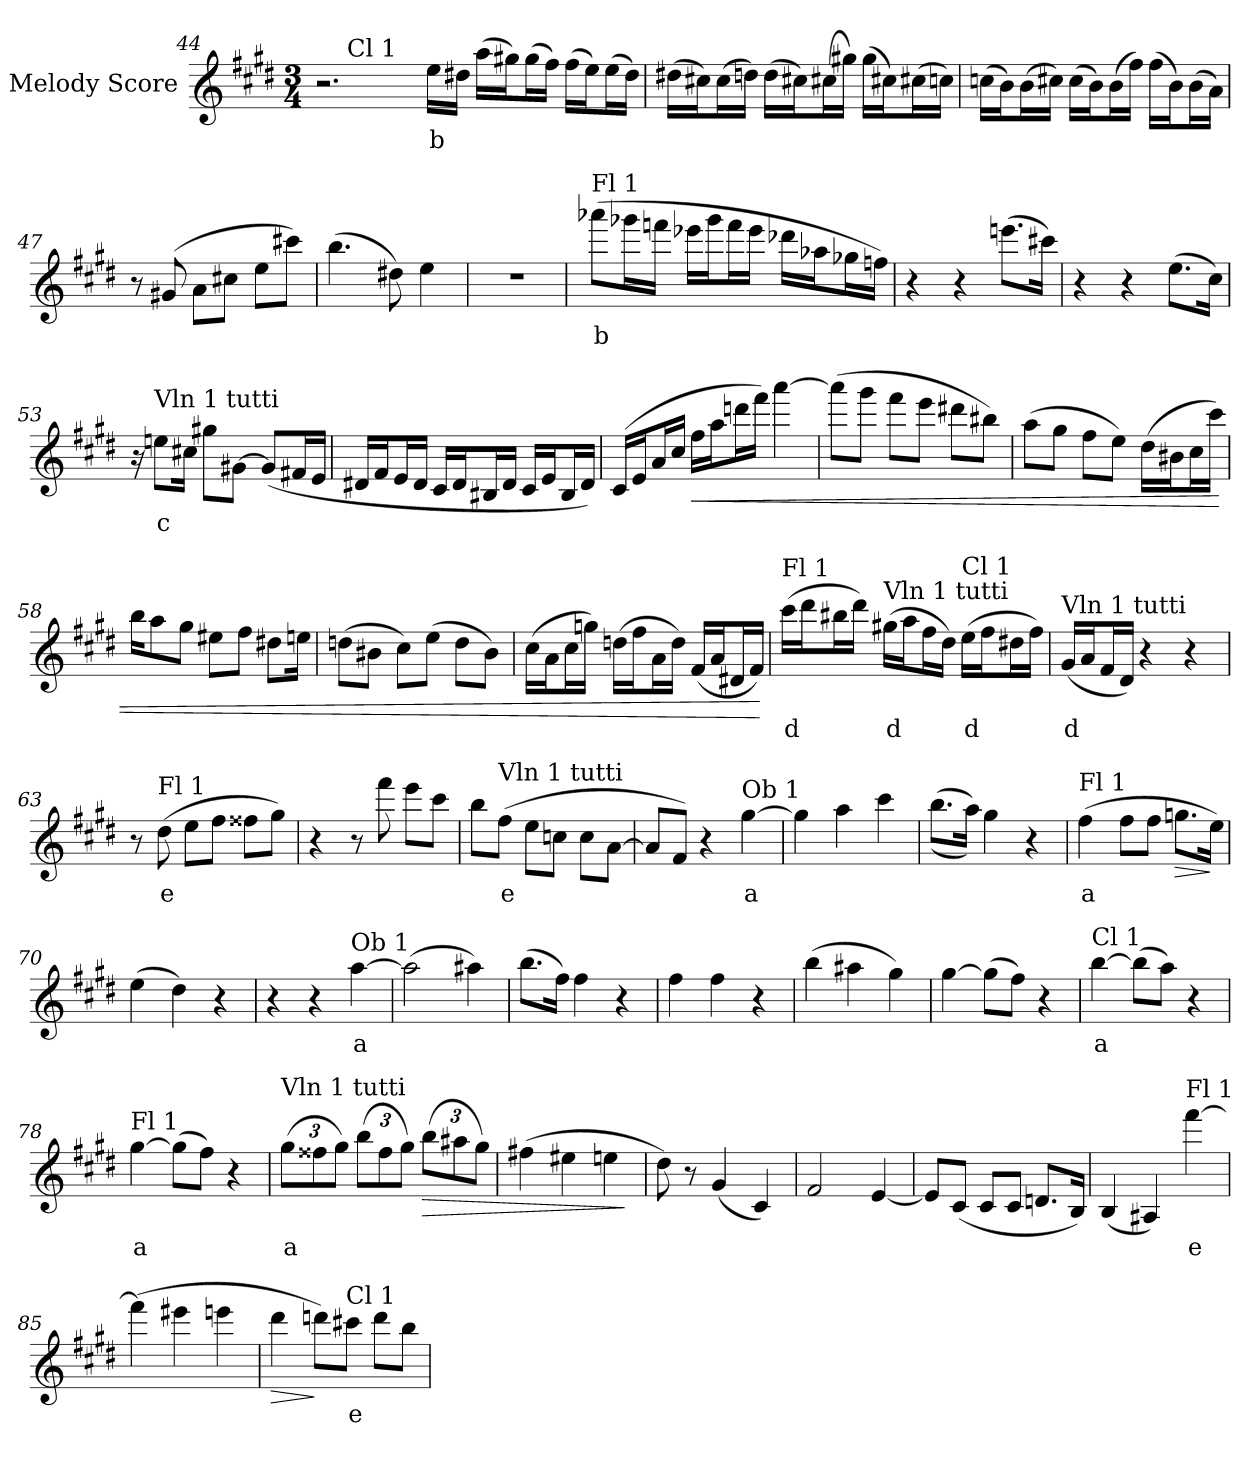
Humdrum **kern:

**kern	**text	**dynam
*part1	*part1	*part1
*staff1	*staff1	*staff1
*I"Melody Score	*	*
*clefG2	*	*
*k[f#c#g#d#]	*	*
*M3/4	*	*
=44	=44	=44
*^	*	*
2.r	8ryy	.	.
!	!LO:TX:a:t=Cl 1	!	!
.	1ryy	.	.
!	!	!LO:LY:b:color=#FF0000	!
16ee\LL	.	b	.
16dd#X\JJ	.	.	.
(16aa\LL	.	.	.
16gg#X\J)	.	.	.
(16gg#\L	.	.	.
16ff#\JJ)	.	.	.
(16ff#\LL	4ryy	.	.
16ee\J)	.	.	.
(16ee\L	.	.	.
16dd#\JJ)	.	.	.
*v	*v	*	*
=45	=45	=45
(16dd#X\LL	.	.
16cc#X\J)	.	.
(16cc#\L	.	.
16ddn\JJ)	.	.
(16dd\LL	.	.
16cc#X\J)	.	.
(16cc#X\L	.	.
16gg#X\JJ)	.	.
(16gg#\LL	.	.
16cc#X\J)	.	.
(16cc#X\L	.	.
16ccn\JJ)	.	.
=46	=46	=46
(16cc\LL	.	.
16b\J)	.	.
(16b\L	.	.
16cc#X\JJ)	.	.
(16cc#\LL	.	.
16b\J)	.	.
(16b\L	.	.
16ff#\JJ)	.	.
(16ff#\LL	.	.
16b\J)	.	.
(16b\L	.	.
16a\JJ)	.	.
=47	=47	=47
8r	.	.
(8g#X/	.	.
8a\L	.	.
8cc#X\J	.	.
8ee\L	.	.
8ccc#X\J)	.	.
=48	=48	=48
(4.bb\	.	.
8dd#X\)	.	.
4ee\	.	.
=49	=49	=49
2.r	.	.
=50	=50	=50
!LO:TX:a:t=Fl 1	!	!
!	!LO:LY:b:color=#FF0000	!
(8aaa-X\L	b	.
16ggg-X\L	.	.
16fffn\JJ	.	.
16eee-X\LL	.	.
16ggg-\J	.	.
16fff\L	.	.
16eee-\JJ	.	.
16ddd-X\LL	.	.
16aa-X\J	.	.
16gg-X\L	.	.
16ffn\JJ)	.	.
=51	=51	=51
4r	.	.
4r	.	.
(8.eeen\L	.	.
16ccc#X\Jk)	.	.
=52	=52	=52
4r	.	.
4r	.	.
(8.ee\L	.	.
16cc#\Jk)	.	.
=53	=53	=53
16r	.	.
!LO:TX:a:t=Vln 1 tutti	!	!
!	!LO:LY:b:color=#FF0000	!
8een\L	c	.
16cc#X\Jk	.	.
8gg#X\L	.	.
[8g#X\J	.	.
(8g#/L]	.	.
16f#X/L	.	.
16e/JJ	.	.
=54	=54	=54
16d#X/LL	.	.
16f#/J	.	.
16e/L	.	.
16d#/JJ	.	.
16c#/LL	.	.
16d#/J	.	.
16B#X/L	.	.
16d#/JJ	.	.
16c#/LL	.	.
16e/J	.	.
16B#/L	.	.
16d#/JJ)	.	.
=55	=55	=55
(16c#/LL	.	.
16e/J	.	.
16a/L	.	.
16cc#/JJ	.	.
!	!	!LO:HP:b
16ff#\LL	.	<
16aa\J	.	.
16dddn\L	.	.
16fff#\JJ)	.	.
[4aaa\	.	.
=56	=56	=56
(8aaa\L]	.	.
8ggg#\J	.	.
8fff#\L	.	.
8eee\J	.	.
8ddd#X\L	.	.
8bb#X\J)	.	.
=57	=57	=57
(8aa\L	.	.
8gg#\J	.	.
8ff#\L	.	.
8ee\J)	.	.
(16dd#\LL	.	.
16b#X\J	.	.
16cc#\L	.	.
16ccc#\JJ)	.	.
=58	=58	=58
16bb\KL	.	.
8aa\	.	.
8gg#\J	.	.
8ee#X\L	.	.
8ff#\J	.	.
8dd#X\L	.	.
16een\Jk	.	.
=59	=59	=59
(8ddn\L	.	.
8b#X\J	.	.
8cc#\L)	.	.
(8ee\J	.	.
8dd\L	.	.
8b#\J)	.	.
=60	=60	=60
(16cc#\LL	.	.
16a\J	.	.
16cc#\L	.	.
16ggn\JJ)	.	.
(16ddn\LL	.	.
16ff#\J	.	.
16a\L	.	.
16dd\JJ)	.	.
(16f#/LL	.	.
16a/J	.	.
16d#X/L	.	.
16f#/JJ)	.	.
.	.	[
=61	=61	=61
!LO:TX:a:t=Fl 1	!	!
!	!LO:LY:b:color=#FF0000	!
(16ccc#\LL	d	.
16ddd#\J	.	.
16bb#X\L	.	.
16ddd#\JJ)	.	.
!LO:TX:a:t=Vln 1 tutti	!	!
!	!LO:LY:b:color=#FF0000	!
(16gg#X\LL	d	.
16aa\J	.	.
16ff#\L	.	.
16dd#\JJ)	.	.
!LO:TX:a:t=Cl 1	!	!
!	!LO:LY:b:color=#FF0000	!
(16ee\LL	d	.
16ff#\J	.	.
16dd#X\L	.	.
16ff#\JJ)	.	.
=62	=62	=62
!LO:TX:a:t=Vln 1 tutti	!	!
!	!LO:LY:b:color=#FF0000	!
(16g#/LL	d	.
16a/J	.	.
16f#/L	.	.
16d#/JJ)	.	.
4r	.	.
4r	.	.
=63	=63	=63
8r	.	.
!LO:TX:a:t=Fl 1	!	!
!	!LO:LY:b:color=#FF0000	!
(8dd#\	e	.
8ee\L	.	.
8ff#\J	.	.
8ff##X\L	.	.
8gg#\J)	.	.
=64	=64	=64
4r	.	.
8r	.	.
8fff#\	.	.
8eee\L	.	.
8ccc#\J	.	.
=65	=65	=65
8bb\L	.	.
!LO:TX:a:t=Vln 1 tutti	!	!
!	!LO:LY:b:color=#FF0000	!
(8ff#\J	e	.
8ee\L	.	.
8ccn\J	.	.
8cc\L	.	.
[8a\J	.	.
=66	=66	=66
8a/L]	.	.
8f#/J)	.	.
4r	.	.
!LO:TX:a:t=Ob 1	!	!
!	!LO:LY:b:color=#FF0000	!
[4gg#\	a	.
=67	=67	=67
4gg#\]	.	.
4aa\	.	.
4ccc#\	.	.
=68	=68	=68
((8.bb\L	.	.
16aa\Jk))	.	.
4gg#\	.	.
4r	.	.
=69	=69	=69
!LO:TX:a:t=Fl 1	!	!
!	!LO:LY:b:color=#FF0000	!
(4ff#\	a	.
8ff#\L	.	.
8ff#\J	.	.
!	!	!LO:HP:b
8.ggn\L	.	>
16ee\Jk)	.	]
=70	=70	=70
(4ee\	.	.
4dd#\)	.	.
4r	.	.
=71	=71	=71
4r	.	.
4r	.	.
!LO:TX:a:t=Ob 1	!	!
!	!LO:LY:b:color=#FF0000	!
[4aa\	a	.
=72	=72	=72
(2aa\]	.	.
4aa#X\)	.	.
=73	=73	=73
(8.bb\L	.	.
16ff#\Jk)	.	.
4ff#\	.	.
4r	.	.
=74	=74	=74
4ff#\	.	.
4ff#\	.	.
4r	.	.
=75	=75	=75
(4bb\	.	.
4aa#X\	.	.
4gg#\)	.	.
=76	=76	=76
[4gg#\	.	.
(8gg#\L]	.	.
8ff#\J)	.	.
4r	.	.
=77	=77	=77
!LO:TX:a:t=Cl 1	!	!
!	!LO:LY:b:color=#FF0000	!
[4bb\	a	.
(8bb\L]	.	.
8aa\J)	.	.
4r	.	.
=78	=78	=78
!LO:TX:a:t=Fl 1	!	!
!	!LO:LY:b:color=#FF0000	!
[4gg#\	a	.
(8gg#\L]	.	.
8ff#\J)	.	.
4r	.	.
=79	=79	=79
*Xbrackettup	*	*
!LO:TX:a:t=Vln 1 tutti	!	!
!	!LO:LY:b:color=#FF0000	!
(12gg#\L	a	.
12ff##X\	.	.
12gg#\J)	.	.
(12bb\L	.	.
12ff##\	.	.
12gg#\J)	.	.
!	!	!LO:HP:b
(12bb\L	.	>
12aa#X\	.	.
12gg#\J)	.	.
=80	=80	=80
(4ff#X\	.	.
4ee#X\	.	.
4een\	.	.
.	.	]
=81	=81	=81
8dd#\)	.	.
8r	.	.
(4g#/	.	.
4c#/)	.	.
=82	=82	=82
2f#/	.	.
[4e/	.	.
=83	=83	=83
8e/L]	.	.
(8c#/J	.	.
8c#/L	.	.
8c#/J	.	.
8.dn/L	.	.
16B/Jk)	.	.
=84	=84	=84
(4B/	.	.
4A#X/)	.	.
!LO:TX:a:t=Fl 1	!	!
!	!LO:LY:b:color=#FF0000	!
[4fff#\	e	.
=85	=85	=85
(4fff#\]	.	.
4eee#X\	.	.
4eeen\	.	.
=86	=86	=86
!	!	!LO:HP:b
4ddd#\	.	>
8dddn\L)	.	]
!LO:TX:a:t=Cl 1	!	!
!	!LO:LY:b:color=#FF0000	!
8ccc#X\J	e	.
8ddd\L	.	.
8bb\J	.	.
=	=	=
*-	*-	*-
